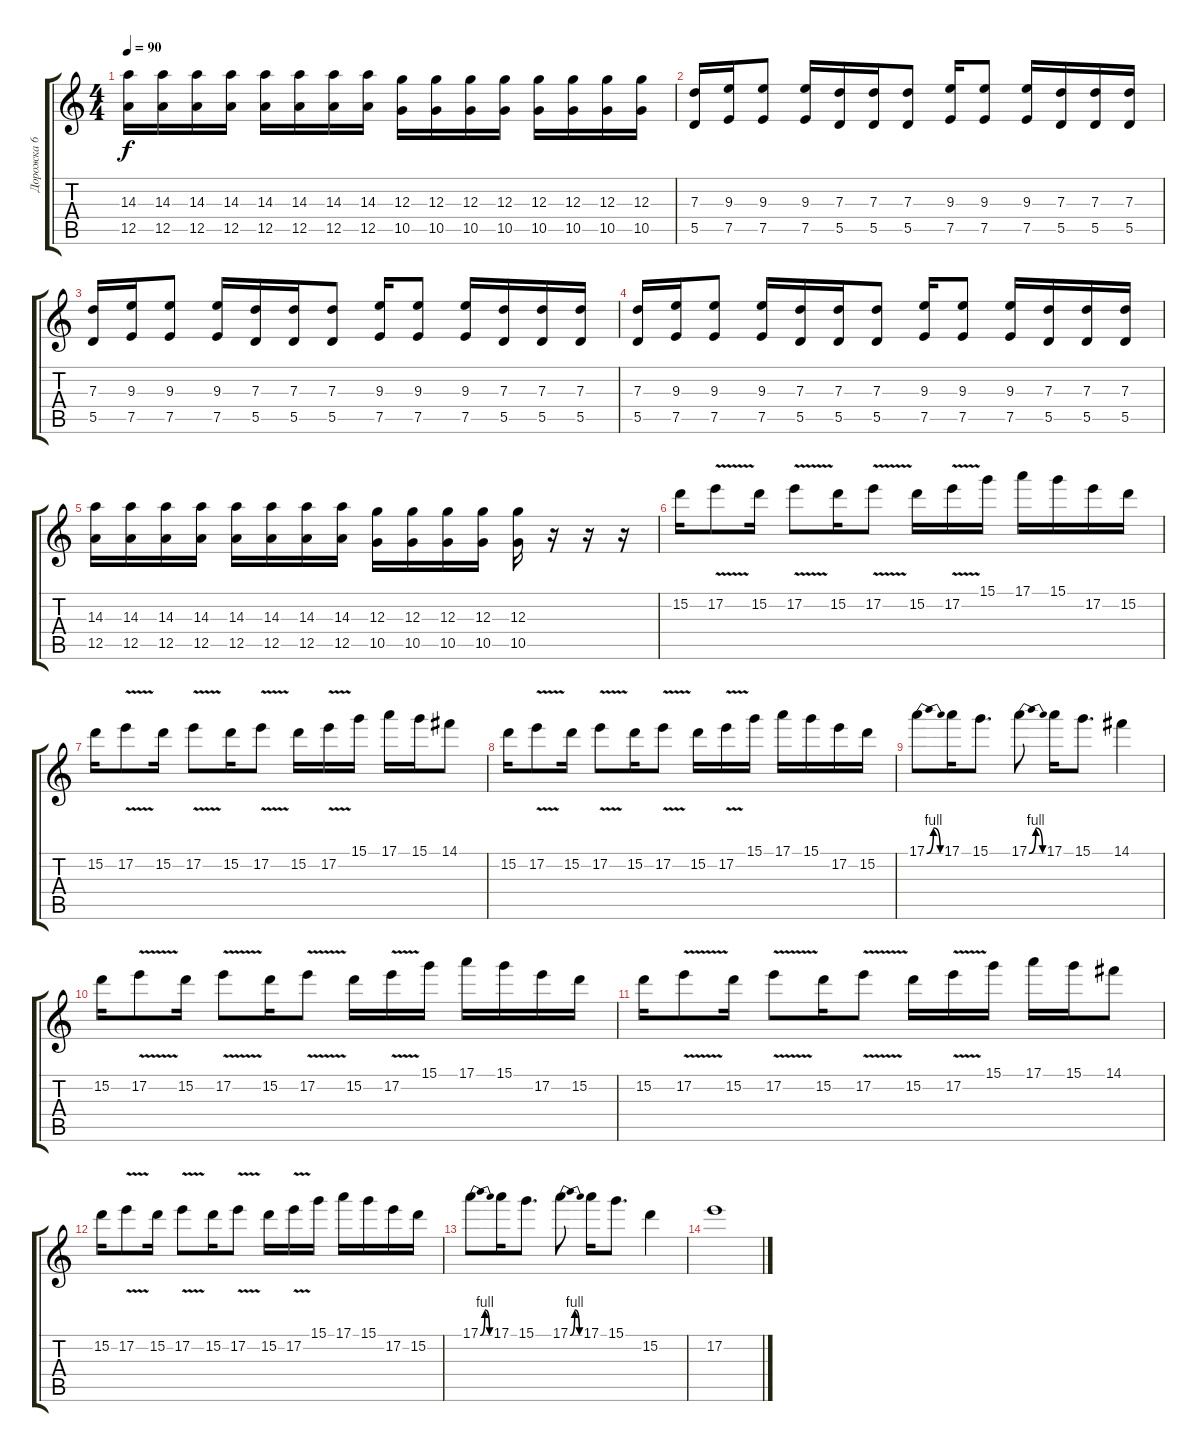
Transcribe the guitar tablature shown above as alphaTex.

\track ("Дорожка 6" "Дорожка 6") {instrument overdrivenguitar}
\staff {score tabs}
\tuning (E4 B3 G3 D3 A2 D2) {hide}
\ts (4 4)
\tempo 90
\clef g2
\ks c
(14.3 12.5).16{dy f} (14.3 12.5).16 (14.3 12.5).16 (14.3 12.5).16 (14.3 12.5).16 (14.3 12.5).16 (14.3 12.5).16 (14.3 12.5).16 (12.3 10.5).16 (12.3 10.5).16 (12.3 10.5).16 (12.3 10.5).16 (12.3 10.5).16 (12.3 10.5).16 (12.3 10.5).16 (12.3 10.5).16 |
(7.3 5.5).16 (9.3 7.5).16 (9.3 7.5).8 (9.3 7.5).16 (7.3 5.5).16 (7.3 5.5).16 (7.3 5.5).8 (9.3 7.5).16 (9.3 7.5).8 (9.3 7.5).16 (7.3 5.5).16 (7.3 5.5).16 (7.3 5.5).16 |
(7.3 5.5).16 (9.3 7.5).16 (9.3 7.5).8 (9.3 7.5).16 (7.3 5.5).16 (7.3 5.5).16 (7.3 5.5).8 (9.3 7.5).16 (9.3 7.5).8 (9.3 7.5).16 (7.3 5.5).16 (7.3 5.5).16 (7.3 5.5).16 |
(7.3 5.5).16 (9.3 7.5).16 (9.3 7.5).8 (9.3 7.5).16 (7.3 5.5).16 (7.3 5.5).16 (7.3 5.5).8 (9.3 7.5).16 (9.3 7.5).8 (9.3 7.5).16 (7.3 5.5).16 (7.3 5.5).16 (7.3 5.5).16 |
(14.3 12.5).16 (14.3 12.5).16 (14.3 12.5).16 (14.3 12.5).16 (14.3 12.5).16 (14.3 12.5).16 (14.3 12.5).16 (14.3 12.5).16 (12.3 10.5).16 (12.3 10.5).16 (12.3 10.5).16 (12.3 10.5).16 (12.3 10.5).16 r.16 r.16 r.16 |
15.2.16 17.2{v}.8 15.2.16 17.2{v}.8 15.2.16 17.2{v}.8 15.2.16 17.2{v}.16 15.1.16 17.1.16 15.1.16 17.2.16 15.2.16 |
15.2.16 17.2{v}.8 15.2.16 17.2{v}.8 15.2.16 17.2{v}.8 15.2.16 17.2{v}.16 15.1.16 17.1.16 15.1.16 14.1.8 |
15.2.16 17.2{v}.8 15.2.16 17.2{v}.8 15.2.16 17.2{v}.8 15.2.16 17.2{v}.16 15.1.16 17.1.16 15.1.16 17.2.16 15.2.16 |
17.1{be (bendrelease 0 0 15 4 45 4 60 0)}.8 17.1.16 15.1.8{d} 17.1{be (bendrelease 0 0 15 4 45 4 60 0)}.8 17.1.16 15.1.8{d} 14.1.4 |
15.2.16 17.2{v}.8 15.2.16 17.2{v}.8 15.2.16 17.2{v}.8 15.2.16 17.2{v}.16 15.1.16 17.1.16 15.1.16 17.2.16 15.2.16 |
15.2.16 17.2{v}.8 15.2.16 17.2{v}.8 15.2.16 17.2{v}.8 15.2.16 17.2{v}.16 15.1.16 17.1.16 15.1.16 14.1.8 |
15.2.16 17.2{v}.8 15.2.16 17.2{v}.8 15.2.16 17.2{v}.8 15.2.16 17.2{v}.16 15.1.16 17.1.16 15.1.16 17.2.16 15.2.16 |
17.1{be (bendrelease 0 0 15 4 45 4 60 0)}.8 17.1.16 15.1.8{d} 17.1{be (bendrelease 0 0 15 4 45 4 60 0)}.8 17.1.16 15.1.8{d} 15.2.4 |
17.2.1
